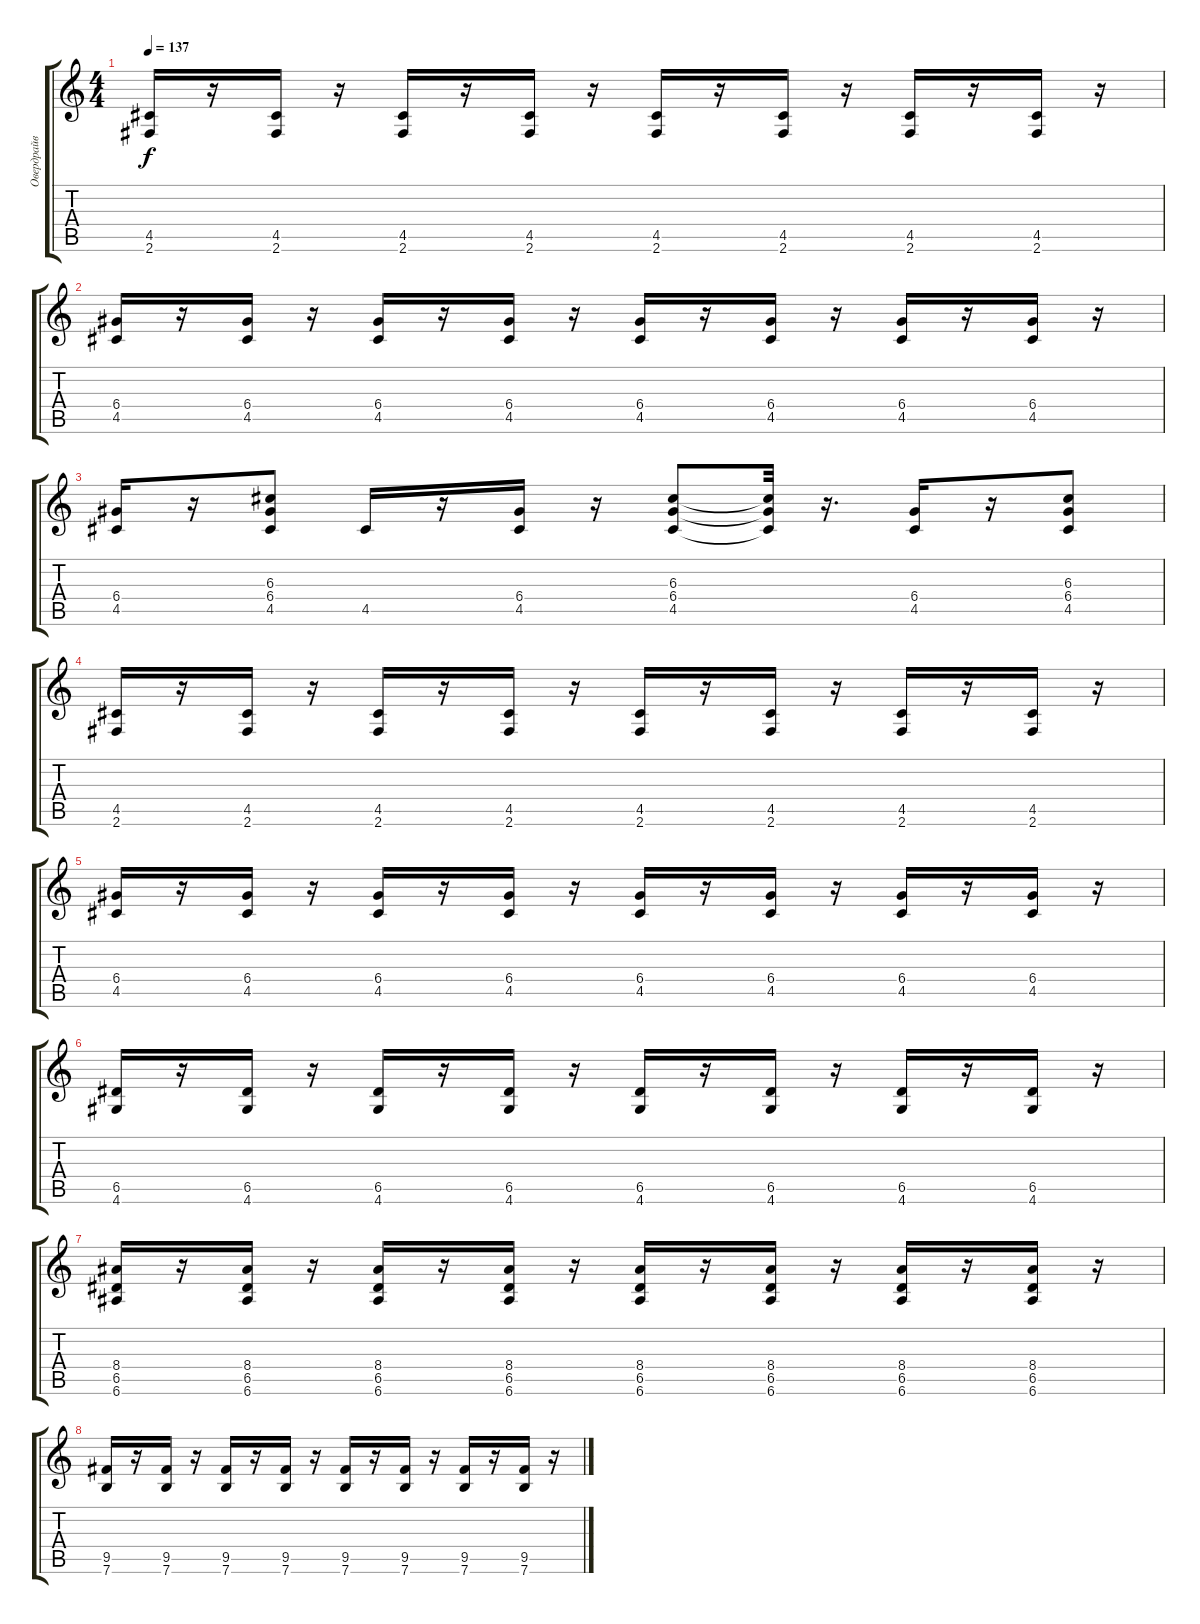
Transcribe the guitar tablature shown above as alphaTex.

\track ("Овердрайв" "Овердрайв") {instrument overdrivenguitar}
\staff {score tabs}
\tuning (E4 B3 G3 D3 A2 E2) {hide}
\ts (4 4)
\tempo 137
\clef g2
\ks c
(4.5 2.6).16{dy f} r.16 (4.5 2.6).16 r.16 (4.5 2.6).16 r.16 (4.5 2.6).16 r.16 (4.5 2.6).16 r.16 (4.5 2.6).16 r.16 (4.5 2.6).16 r.16 (4.5 2.6).16 r.16 |
(6.4 4.5).16 r.16 (6.4 4.5).16 r.16 (6.4 4.5).16 r.16 (6.4 4.5).16 r.16 (6.4 4.5).16 r.16 (6.4 4.5).16 r.16 (6.4 4.5).16 r.16 (6.4 4.5).16 r.16 |
(6.4 4.5).16 r.16 (6.3 6.4 4.5).8 4.5.16 r.16 (6.4 4.5).16 r.16 (6.3 6.4 4.5).8 (6.3{t} 6.4{t} 4.5{t}).32 r.16{d} (6.4 4.5).16 r.16 (6.3 6.4 4.5).8 |
(4.5 2.6).16 r.16 (4.5 2.6).16 r.16 (4.5 2.6).16 r.16 (4.5 2.6).16 r.16 (4.5 2.6).16 r.16 (4.5 2.6).16 r.16 (4.5 2.6).16 r.16 (4.5 2.6).16 r.16 |
(6.4 4.5).16 r.16 (6.4 4.5).16 r.16 (6.4 4.5).16 r.16 (6.4 4.5).16 r.16 (6.4 4.5).16 r.16 (6.4 4.5).16 r.16 (6.4 4.5).16 r.16 (6.4 4.5).16 r.16 |
(6.5 4.6).16 r.16 (6.5 4.6).16 r.16 (6.5 4.6).16 r.16 (6.5 4.6).16 r.16 (6.5 4.6).16 r.16 (6.5 4.6).16 r.16 (6.5 4.6).16 r.16 (6.5 4.6).16 r.16 |
(8.4 6.5 6.6).16 r.16 (8.4 6.5 6.6).16 r.16 (8.4 6.5 6.6).16 r.16 (8.4 6.5 6.6).16 r.16 (8.4 6.5 6.6).16 r.16 (8.4 6.5 6.6).16 r.16 (8.4 6.5 6.6).16 r.16 (8.4 6.5 6.6).16 r.16 |
(9.5 7.6).16 r.16 (9.5 7.6).16 r.16 (9.5 7.6).16 r.16 (9.5 7.6).16 r.16 (9.5 7.6).16 r.16 (9.5 7.6).16 r.16 (9.5 7.6).16 r.16 (9.5 7.6).16 r.16
